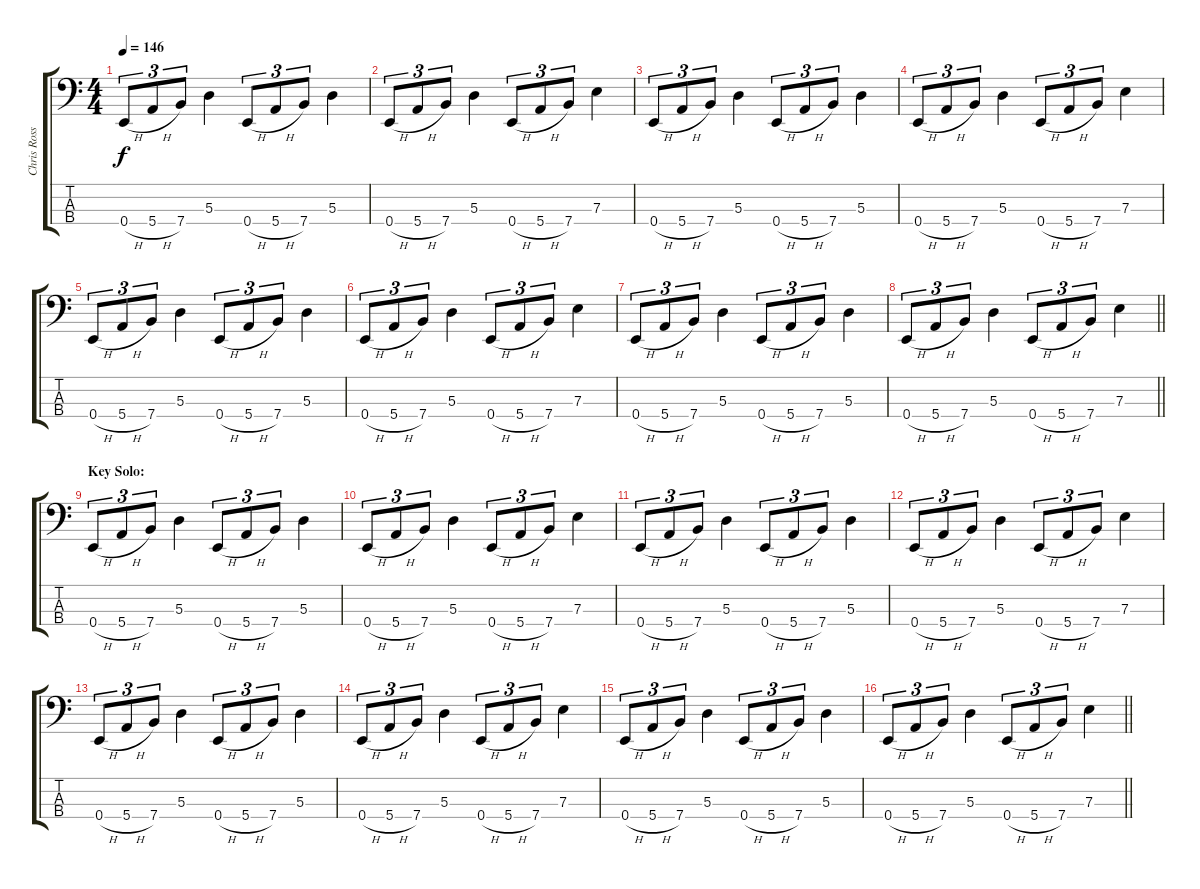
\track ("Chris Ross" "Chris Ross") {instrument electricbassfinger}
\staff {score tabs}
\tuning (G2 D2 A1 E1) {hide}
\ts (4 4)
\tempo 146
\clef f4
\ks c
0.4{h}.8{tu (3 2) dy f} 5.4{h}.8{tu (3 2)} 7.4.8{tu (3 2)} 5.3.4 0.4{h}.8{tu (3 2)} 5.4{h}.8{tu (3 2)} 7.4.8{tu (3 2)} 5.3.4 |
0.4{h}.8{tu (3 2)} 5.4{h}.8{tu (3 2)} 7.4.8{tu (3 2)} 5.3.4 0.4{h}.8{tu (3 2)} 5.4{h}.8{tu (3 2)} 7.4.8{tu (3 2)} 7.3.4 |
0.4{h}.8{tu (3 2)} 5.4{h}.8{tu (3 2)} 7.4.8{tu (3 2)} 5.3.4 0.4{h}.8{tu (3 2)} 5.4{h}.8{tu (3 2)} 7.4.8{tu (3 2)} 5.3.4 |
0.4{h}.8{tu (3 2)} 5.4{h}.8{tu (3 2)} 7.4.8{tu (3 2)} 5.3.4 0.4{h}.8{tu (3 2)} 5.4{h}.8{tu (3 2)} 7.4.8{tu (3 2)} 7.3.4 |
0.4{h}.8{tu (3 2)} 5.4{h}.8{tu (3 2)} 7.4.8{tu (3 2)} 5.3.4 0.4{h}.8{tu (3 2)} 5.4{h}.8{tu (3 2)} 7.4.8{tu (3 2)} 5.3.4 |
0.4{h}.8{tu (3 2)} 5.4{h}.8{tu (3 2)} 7.4.8{tu (3 2)} 5.3.4 0.4{h}.8{tu (3 2)} 5.4{h}.8{tu (3 2)} 7.4.8{tu (3 2)} 7.3.4 |
0.4{h}.8{tu (3 2)} 5.4{h}.8{tu (3 2)} 7.4.8{tu (3 2)} 5.3.4 0.4{h}.8{tu (3 2)} 5.4{h}.8{tu (3 2)} 7.4.8{tu (3 2)} 5.3.4 |
\barLineRight lightlight
0.4{h}.8{tu (3 2)} 5.4{h}.8{tu (3 2)} 7.4.8{tu (3 2)} 5.3.4 0.4{h}.8{tu (3 2)} 5.4{h}.8{tu (3 2)} 7.4.8{tu (3 2)} 7.3.4 |
\section ("" "Key Solo:")
0.4{h}.8{tu (3 2)} 5.4{h}.8{tu (3 2)} 7.4.8{tu (3 2)} 5.3.4 0.4{h}.8{tu (3 2)} 5.4{h}.8{tu (3 2)} 7.4.8{tu (3 2)} 5.3.4 |
0.4{h}.8{tu (3 2)} 5.4{h}.8{tu (3 2)} 7.4.8{tu (3 2)} 5.3.4 0.4{h}.8{tu (3 2)} 5.4{h}.8{tu (3 2)} 7.4.8{tu (3 2)} 7.3.4 |
0.4{h}.8{tu (3 2)} 5.4{h}.8{tu (3 2)} 7.4.8{tu (3 2)} 5.3.4 0.4{h}.8{tu (3 2)} 5.4{h}.8{tu (3 2)} 7.4.8{tu (3 2)} 5.3.4 |
0.4{h}.8{tu (3 2)} 5.4{h}.8{tu (3 2)} 7.4.8{tu (3 2)} 5.3.4 0.4{h}.8{tu (3 2)} 5.4{h}.8{tu (3 2)} 7.4.8{tu (3 2)} 7.3.4 |
0.4{h}.8{tu (3 2)} 5.4{h}.8{tu (3 2)} 7.4.8{tu (3 2)} 5.3.4 0.4{h}.8{tu (3 2)} 5.4{h}.8{tu (3 2)} 7.4.8{tu (3 2)} 5.3.4 |
0.4{h}.8{tu (3 2)} 5.4{h}.8{tu (3 2)} 7.4.8{tu (3 2)} 5.3.4 0.4{h}.8{tu (3 2)} 5.4{h}.8{tu (3 2)} 7.4.8{tu (3 2)} 7.3.4 |
0.4{h}.8{tu (3 2)} 5.4{h}.8{tu (3 2)} 7.4.8{tu (3 2)} 5.3.4 0.4{h}.8{tu (3 2)} 5.4{h}.8{tu (3 2)} 7.4.8{tu (3 2)} 5.3.4 |
\barLineRight lightlight
0.4{h}.8{tu (3 2)} 5.4{h}.8{tu (3 2)} 7.4.8{tu (3 2)} 5.3.4 0.4{h}.8{tu (3 2)} 5.4{h}.8{tu (3 2)} 7.4.8{tu (3 2)} 7.3.4
